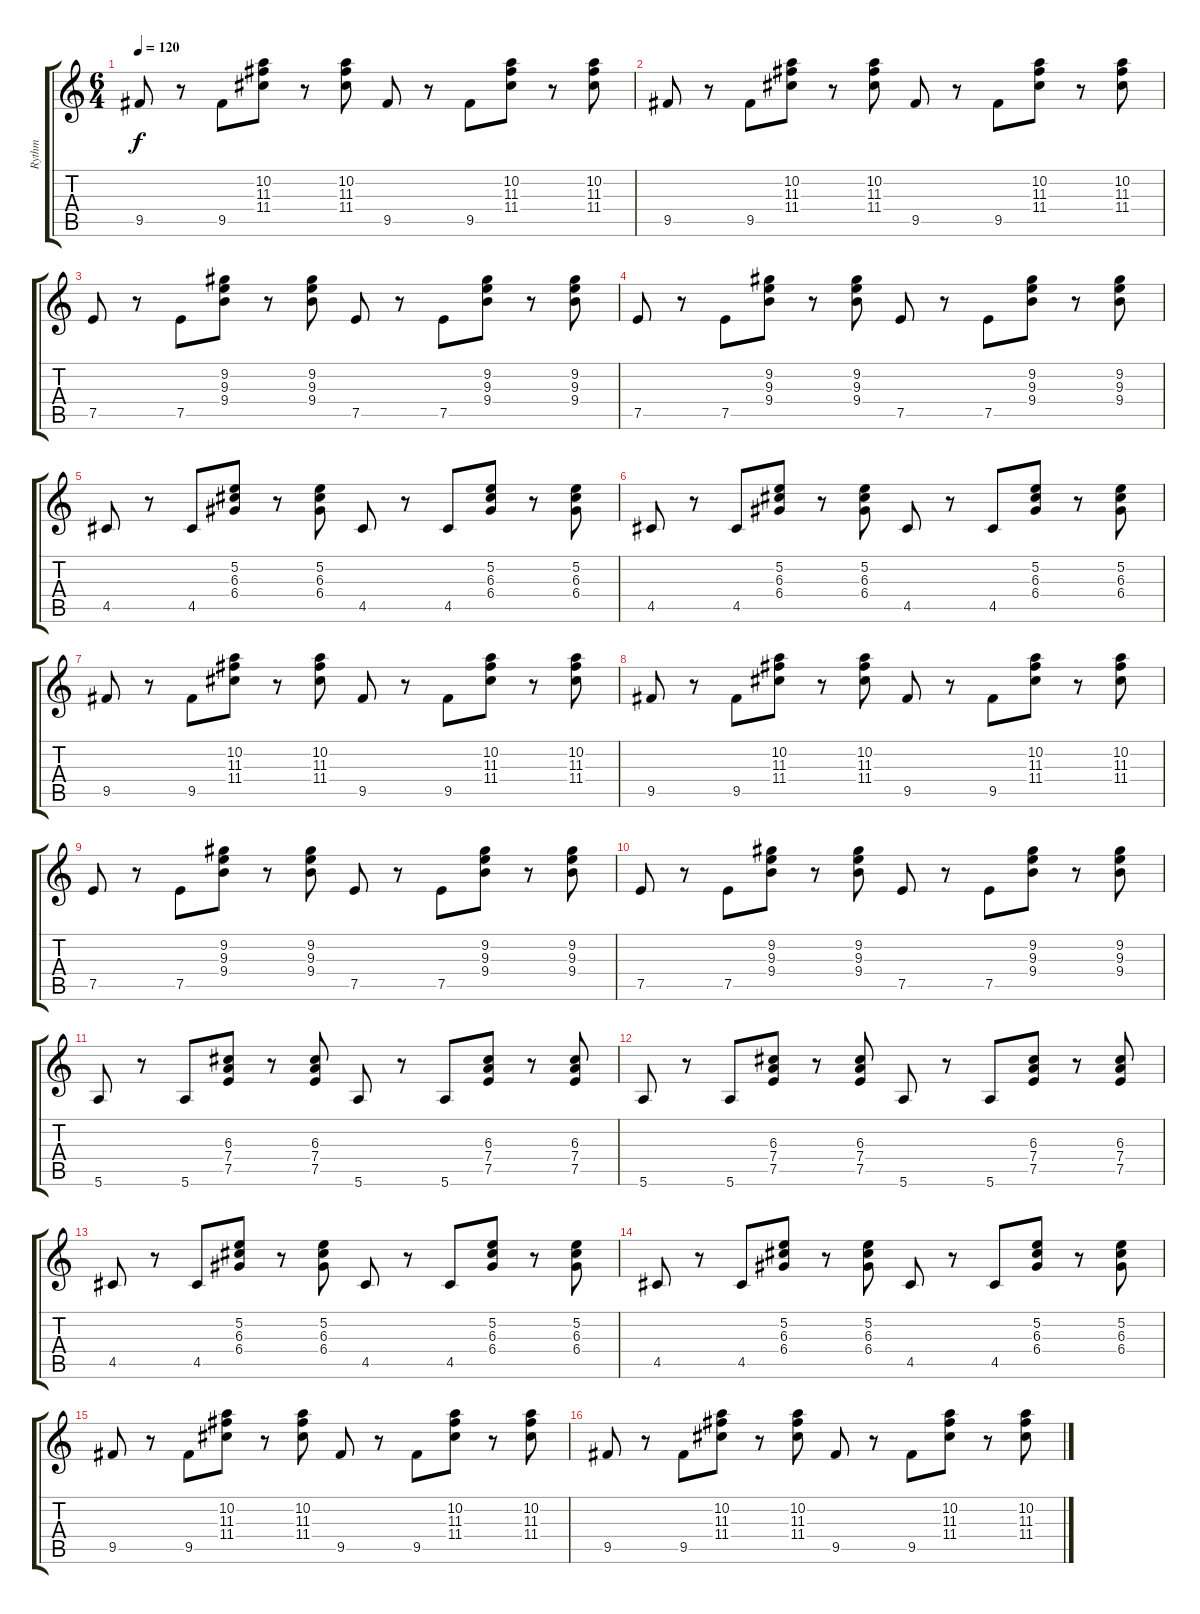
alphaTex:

\track ("Rythm " "Rythm ") {instrument acousticguitarsteel}
\staff {score tabs}
\tuning (E4 B3 G3 D3 A2 E2) {hide}
\ts (6 4)
\tempo 120
\clef g2
\ks c
9.5.8{dy f} r.8 9.5.8 (10.2 11.3 11.4).8 r.8 (10.2 11.3 11.4).8 9.5.8 r.8 9.5.8 (10.2 11.3 11.4).8 r.8 (10.2 11.3 11.4).8 |
9.5.8 r.8 9.5.8 (10.2 11.3 11.4).8 r.8 (10.2 11.3 11.4).8 9.5.8 r.8 9.5.8 (10.2 11.3 11.4).8 r.8 (10.2 11.3 11.4).8 |
7.5.8 r.8 7.5.8 (9.2 9.3 9.4).8 r.8 (9.2 9.3 9.4).8 7.5.8 r.8 7.5.8 (9.2 9.3 9.4).8 r.8 (9.2 9.3 9.4).8 |
7.5.8 r.8 7.5.8 (9.2 9.3 9.4).8 r.8 (9.2 9.3 9.4).8 7.5.8 r.8 7.5.8 (9.2 9.3 9.4).8 r.8 (9.2 9.3 9.4).8 |
4.5.8 r.8 4.5.8 (5.2 6.3 6.4).8 r.8 (5.2 6.3 6.4).8 4.5.8 r.8 4.5.8 (5.2 6.3 6.4).8 r.8 (5.2 6.3 6.4).8 |
4.5.8 r.8 4.5.8 (5.2 6.3 6.4).8 r.8 (5.2 6.3 6.4).8 4.5.8 r.8 4.5.8 (5.2 6.3 6.4).8 r.8 (5.2 6.3 6.4).8 |
9.5.8 r.8 9.5.8 (10.2 11.3 11.4).8 r.8 (10.2 11.3 11.4).8 9.5.8 r.8 9.5.8 (10.2 11.3 11.4).8 r.8 (10.2 11.3 11.4).8 |
9.5.8 r.8 9.5.8 (10.2 11.3 11.4).8 r.8 (10.2 11.3 11.4).8 9.5.8 r.8 9.5.8 (10.2 11.3 11.4).8 r.8 (10.2 11.3 11.4).8 |
7.5.8 r.8 7.5.8 (9.2 9.3 9.4).8 r.8 (9.2 9.3 9.4).8 7.5.8 r.8 7.5.8 (9.2 9.3 9.4).8 r.8 (9.2 9.3 9.4).8 |
7.5.8 r.8 7.5.8 (9.2 9.3 9.4).8 r.8 (9.2 9.3 9.4).8 7.5.8 r.8 7.5.8 (9.2 9.3 9.4).8 r.8 (9.2 9.3 9.4).8 |
5.6.8 r.8 5.6.8 (6.3 7.4 7.5).8 r.8 (6.3 7.4 7.5).8 5.6.8 r.8 5.6.8 (6.3 7.4 7.5).8 r.8 (6.3 7.4 7.5).8 |
5.6.8 r.8 5.6.8 (6.3 7.4 7.5).8 r.8 (6.3 7.4 7.5).8 5.6.8 r.8 5.6.8 (6.3 7.4 7.5).8 r.8 (6.3 7.4 7.5).8 |
4.5.8 r.8 4.5.8 (5.2 6.3 6.4).8 r.8 (5.2 6.3 6.4).8 4.5.8 r.8 4.5.8 (5.2 6.3 6.4).8 r.8 (5.2 6.3 6.4).8 |
4.5.8 r.8 4.5.8 (5.2 6.3 6.4).8 r.8 (5.2 6.3 6.4).8 4.5.8 r.8 4.5.8 (5.2 6.3 6.4).8 r.8 (5.2 6.3 6.4).8 |
9.5.8 r.8 9.5.8 (10.2 11.3 11.4).8 r.8 (10.2 11.3 11.4).8 9.5.8 r.8 9.5.8 (10.2 11.3 11.4).8 r.8 (10.2 11.3 11.4).8 |
9.5.8 r.8 9.5.8 (10.2 11.3 11.4).8 r.8 (10.2 11.3 11.4).8 9.5.8 r.8 9.5.8 (10.2 11.3 11.4).8 r.8 (10.2 11.3 11.4).8
